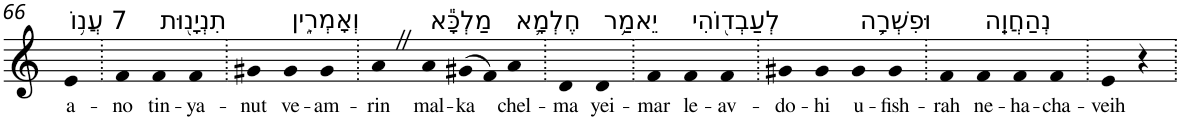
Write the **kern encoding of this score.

**kern	**text
*part1	*part1
*staff1	*staff1
*I"Piano	*
*I'Pno	*
!!LO:PB:g=z
*clefG2	*
*k[]	*
=66	=66
!LO:TX:a:t=7 עֲנ֥וֹ	!
!	!LO:LY:b
4e	a-
=67.	=67.
!	!LO:LY:b
4f	-no
!LO:TX:a:t=תִנְיָנ֖וּת	!
!	!LO:LY:b
4f	tin-
!	!LO:LY:b
4f	-ya-
=68.	=68.
!	!LO:LY:b
4g#X	-nut
!LO:TX:a:t=וְאָמְרִ֑ין	!
!	!LO:LY:b
4g#	ve-
!	!LO:LY:b
4g#	-am-
=69.	=69.
!	!LO:LY:b
4aZ	-rin
!LO:TX:a:t=מַלְכָּ֕א	!
!	!LO:LY:b
4a	mal-
!	!LO:LY:b
(>8g#X	-ka
8f)	.
!LO:TX:a:t=חֶלְמָ֛א	!
!	!LO:LY:b
4a	chel-
=70.	=70.
!	!LO:LY:b
4d	-ma
!LO:TX:a:t=יֵאמַ֥ר	!
!	!LO:LY:b
4d	yei-
=71.	=71.
!	!LO:LY:b
4f	-mar
!LO:TX:a:t=לְעַבְד֖וֹהִי	!
!	!LO:LY:b
4f	le-
!	!LO:LY:b
4f	-av-
=72.	=72.
!	!LO:LY:b
4g#X	-do-
!	!LO:LY:b
4g#	-hi
!LO:TX:a:t=וּפִשְׁרָ֥ה	!
!	!LO:LY:b
4g#	u-
!	!LO:LY:b
4g#	-fish-
=73.	=73.
!	!LO:LY:b
4f	-rah
!LO:TX:a:t=נְהַחֲוֵֽה	!
!	!LO:LY:b
4f	ne-
!	!LO:LY:b
4f	-ha-
!	!LO:LY:b
4f	-cha-
=74.	=74.
!	!LO:LY:b
4e	-veih
4r	.
=.	=.
*-	*-
